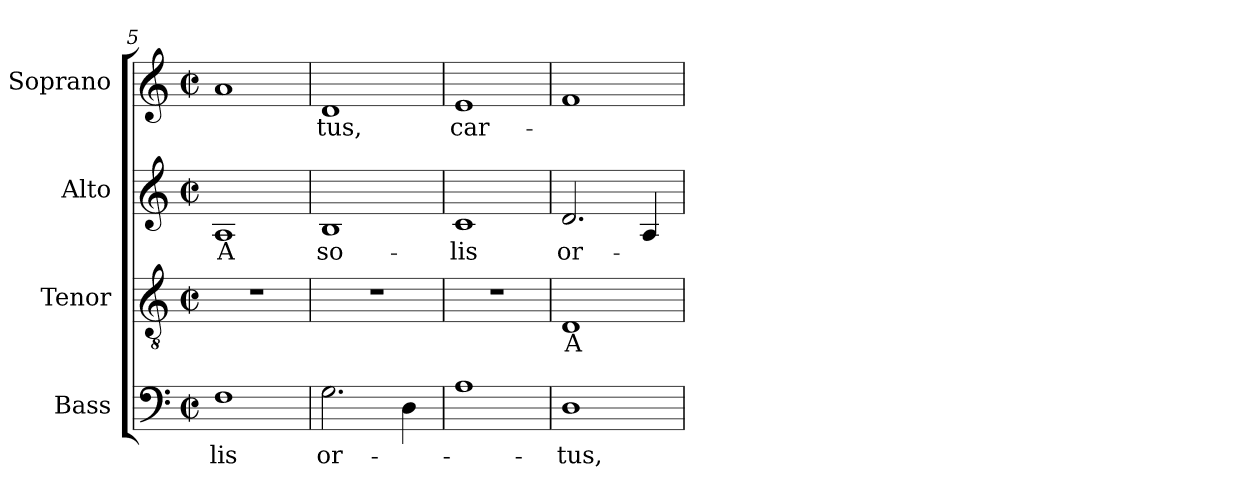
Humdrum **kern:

**kern	**text	**kern	**text	**kern	**text	**kern	**text
*part4	*part4	*part3	*part3	*part2	*part2	*part1	*part1
*staff4	*staff4	*staff3	*staff3	*staff2	*staff2	*staff1	*staff1
*I"Bass	*	*I"Tenor	*	*I"Alto	*	*I"Soprano	*
*I'B	*	*I'T	*	*I'A	*	*I'S	*
*clefF4	*	*clefGv2	*	*clefG2	*	*clefG2	*
*M2/2	*	*M2/2	*	*M2/2	*	*M2/2	*
*met(c|)	*	*met(c|)	*	*met(c|)	*	*met(c|)	*
=5	=5	=5	=5	=5	=5	=5	=5
!	!LO:LY:b:cj	!	!	!	!LO:LY:b:cj	!	!
1F	-lis	1r	.	1A	A	1a	.
=6	=6	=6	=6	=6	=6	=6	=6
!	!LO:LY:b:cj	!	!	!	!LO:LY:b:cj	!	!LO:LY:b:cj
2.G\	or-	1r	.	1B	so-	1d	-tus,
4D\	.	.	.	.	.	.	.
=7	=7	=7	=7	=7	=7	=7	=7
!	!	!	!	!	!LO:LY:b:cj	!	!LO:LY:b:cj
1A	.	1r	.	1c	-lis	1e	car-
=8	=8	=8	=8	=8	=8	=8	=8
!	!LO:LY:b:cj	!	!LO:LY:b:cj	!	!LO:LY:b:cj	!	!
1D	-tus,	1D	A	2.d/	or-	1f	.
.	.	.	.	4A/	.	.	.
=	=	=	=	=	=	=	=
*-	*-	*-	*-	*-	*-	*-	*-
